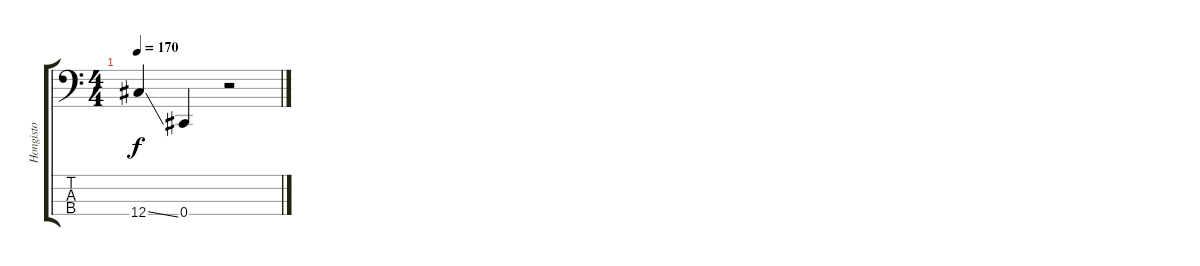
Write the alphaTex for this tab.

\track ("Hongisto" "Hongisto") {instrument electricbasspick}
\staff {score tabs}
\tuning (Gb2 Db2 Ab1 Db1) {hide}
\ts (4 4)
\tempo 170
\clef f4
\ks c
12.4{ss}.4{dy f} 0.4.4 r.2
